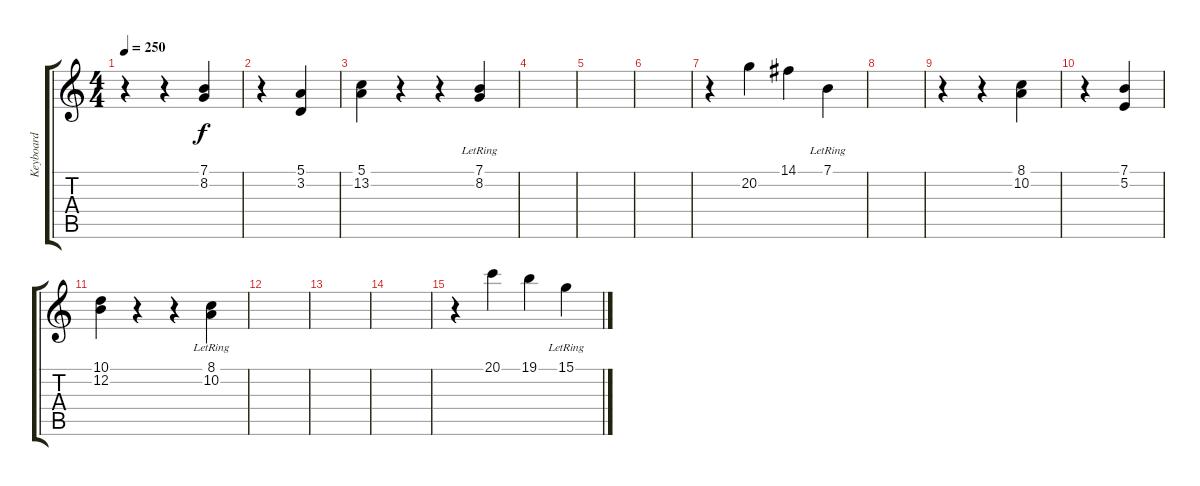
\track ("Keyboard" "Keyboard") {instrument stringensemble1}
\staff {score tabs}
\tuning (E4 B3 G3 D3 A2 E2) {hide}
\ts (4 4)
\tempo 250
\clef g2
\ks c
r.4{dy f} r.4 (7.1 8.2).4 |
r.4 (5.1 3.2).4 |
(5.1 13.2).4 r.4 r.4 (7.1{lr} 8.2{lr}).4 |
|
|
|
r.4 20.2.4 14.1.4 7.1{lr}.4 |
|
r.4 r.4 (8.1 10.2).4 |
r.4 (7.1 5.2).4 |
(10.1 12.2).4 r.4 r.4 (8.1{lr} 10.2{lr}).4 |
|
|
|
r.4 20.1.4 19.1.4 15.1{lr}.4
